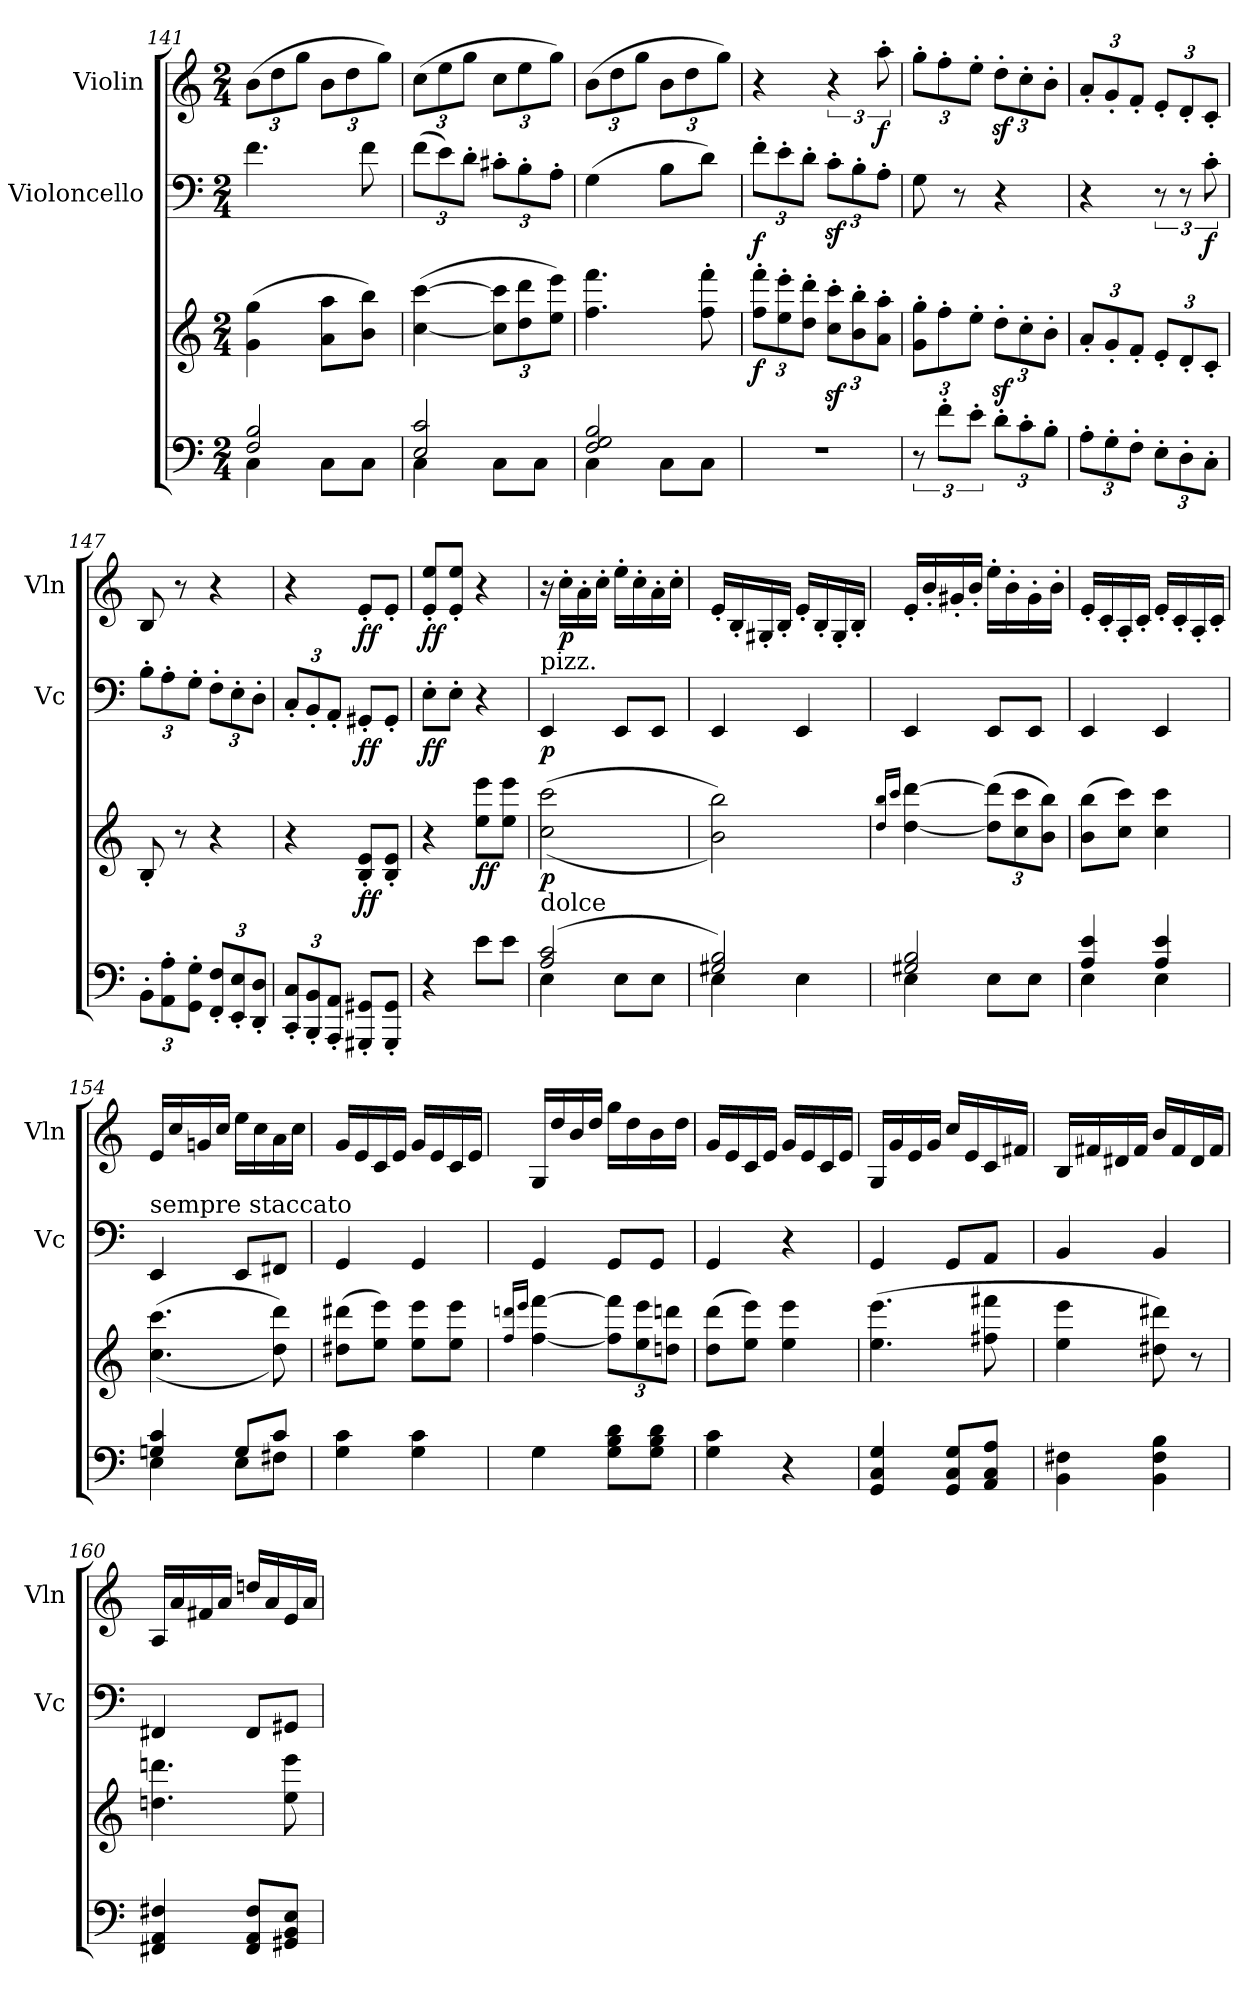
**kern	**kern	**dynam	**kern	**dynam	**kern	**dynam
*part3	*part3	*part3	*part2	*part2	*part1	*part1
*staff4	*staff3	*staff3/4	*staff2	*staff2	*staff1	*staff1
*	*	*	*I"Violoncello	*	*I"Violin	*
*	*	*	*I'Vc	*	*I'Vln	*
*clefF4	*clefG2	*	*clefF4	*	*clefG2	*
*k[]	*k[]	*	*k[]	*	*k[]	*
*M2/4	*M2/4	*	*M2/4	*	*M2/4	*
=141	=141	=141	=141	=141	=141	=141
*^	*	*	*	*	*	*
*	*	*	*	*	*	*Xbrackettup	*
2F/ 2B/	4C\	(>4g\ 4gg\	.	4.f\	.	(>12b\L	.
.	.	.	.	.	.	12dd\	.
.	.	.	.	.	.	12gg\J	.
.	8C\L	8a\ 8aa\L	.	.	.	12b\L	.
.	.	.	.	.	.	12dd\	.
.	8C\J	8b\ 8bb\J)	.	8f\	.	.	.
.	.	.	.	.	.	12gg\J)	.
=142	=142	=142	=142	=142	=142	=142	=142
*	*	*	*	*Xbrackettup	*	*	*
2E/ 2c/	4C\	(>[4cc\ [4ccc\	.	(>12f\L	.	(>12cc\L	.
.	.	.	.	12e\)	.	12ee\	.
.	.	.	.	12d'\J	.	12gg\J	.
*	*	*Xbrackettup	*	*	*	*	*
.	8C\L	12cc]\ 12ccc]\L	.	12c#X'\L	.	12cc\L	.
.	.	12dd\ 12ddd\	.	12B'\	.	12ee\	.
.	8C\J	.	.	.	.	.	.
.	.	12ee\ 12eee\J)	.	12A'\J	.	12gg\J)	.
=143	=143	=143	=143	=143	=143	=143	=143
!	!	!	!LO:DY:b	!	!LO:DY:b	!	!LO:DY:b
2F/ 2G/ 2B/	4C\	4.ff\ 4.fff\	cresc.	(>4G\	cresc.	(>12b\L	cresc.
.	.	.	.	.	.	12dd\	.
.	.	.	.	.	.	12gg\J	.
.	8C\L	.	.	8B\L	.	12b\L	.
.	.	.	.	.	.	12dd\	.
.	8C\J	8ff'\ 8fff'\	.	8d\J)	.	.	.
.	.	.	.	.	.	12gg\J)	.
*v	*v	*	*	*	*	*	*
=144	=144	=144	=144	=144	=144	=144
!	!	!LO:DY:b	!	!LO:DY:b	!	!
2r	12ff'\ 12fff'\L	f	12f'\L	f	4r	.
.	12ee'\ 12eee'\	.	12e'\	.	.	.
.	12dd'\ 12ddd'\J	.	12d'\J	.	.	.
*	*	*	*	*	*brackettup	*
.	12ccz<'\ 12cccz<'\L	.	12cz<'\L	.	6r	.
.	12b'\ 12bb'\	.	12B'\	.	.	.
!	!	!	!	!	!	!LO:DY:b
.	12a'\ 12aa'\J	.	12A'\J	.	12aa'\	f
=145	=145	=145	=145	=145	=145	=145
*	*	*	*	*	*Xbrackettup	*
12r	12g'\ 12gg'\L	.	8G\	.	12gg'\L	.
12f'\L	12ff'\	.	.	.	12ff'\	.
.	.	.	8r	.	.	.
12e'\J	12ee'\J	.	.	.	12ee'\J	.
*Xbrackettup	*	*	*	*	*	*
12d'\L	12ddz<'\L	.	4r	.	12ddz<'\L	.
12c'\	12cc'\	.	.	.	12cc'\	.
12B'\J	12b'\J	.	.	.	12b'\J	.
=146	=146	=146	=146	=146	=146	=146
12A'\L	12a'/L	.	4r	.	12a'/L	.
12G'\	12g'/	.	.	.	12g'/	.
12F'\J	12f'/J	.	.	.	12f'/J	.
*	*	*	*brackettup	*	*	*
12E'\L	12e'/L	.	12r	.	12e'/L	.
12D'\	12d'/	.	12r	.	12d'/	.
!	!	!	!	!LO:DY:b	!	!
12C'\J	12c'/J	.	12c'\	f	12c'/J	.
=147	=147	=147	=147	=147	=147	=147
*	*	*	*Xbrackettup	*	*	*
12BB'\L	8B'/	.	12B'\L	.	8B/	.
12AA'\ 12A'\	.	.	12A'\	.	.	.
.	8r	.	.	.	8r	.
12GG'\ 12G'\J	.	.	12G'\J	.	.	.
12FF'/ 12F'/L	4r	.	12F'\L	.	4r	.
12EE'/ 12E'/	.	.	12E'\	.	.	.
12DD'/ 12D'/J	.	.	12D'\J	.	.	.
=148	=148	=148	=148	=148	=148	=148
12CC'/ 12C'/L	4r	.	12C'/L	.	4r	.
12BBB'/ 12BB'/	.	.	12BB'/	.	.	.
12AAA'/ 12AA'/J	.	.	12AA'/J	.	.	.
!	!	!LO:DY:b	!	!LO:DY:b	!	!LO:DY:b
8GGG#X'/ 8GG#X'/L	8B'/ 8e'/L	ff	8GG#X'/L	ff	8e'/L	ff
8GGG#'/ 8GG#'/J	8B'/ 8e'/J	.	8GG#'/J	.	8e'/J	.
=149	=149	=149	=149	=149	=149	=149
!	!	!	!	!LO:DY:b	!	!LO:DY:b
4r	4r	.	8E'\L	ff	8e'/ 8ee'/L	ff
.	.	.	8E'\J	.	8e'/ 8ee'/J	.
!	!	!LO:DY:b	!	!	!	!
8e\L	8ee\ 8eee\L	ff	4r	.	4r	.
8e\J	8ee\ 8eee\J	.	.	.	.	.
=150	=150	=150	=150	=150	=150	=150
*^	*	*	*	*	*	*
!	!	!	!	!LO:TX:a:t=pizz.	!	!	!
!LO:TX:a:t=dolce	!	!	!	!	!	!	!
!	!	!	!LO:DY:b	!	!LO:DY:b	!	!
(>2A/ 2c/	4E\	(>(<2cc\ 2ccc\	p	4EE/	p	16r	.
!	!	!	!	!	!	!	!LO:DY:b
.	.	.	.	.	.	16cc'\LL	p
.	.	.	.	.	.	16a'\	.
.	.	.	.	.	.	16cc'\JJ	.
.	8E\L	.	.	8EE/L	.	16ee'\LL	.
.	.	.	.	.	.	16cc'\	.
.	8E\J	.	.	8EE/J	.	16a'\	.
.	.	.	.	.	.	16cc'\JJ	.
=151	=151	=151	=151	=151	=151	=151	=151
2G#X/ 2B/)	4E\	2b\ 2bb\))	.	4EE/	.	16e'/LL	.
.	.	.	.	.	.	16B'/	.
.	.	.	.	.	.	16G#X'/	.
.	.	.	.	.	.	16B'/JJ	.
.	4E\	.	.	4EE/	.	16e'/LL	.
.	.	.	.	.	.	16B'/	.
.	.	.	.	.	.	16G#'/	.
.	.	.	.	.	.	16B'/JJ	.
=152	=152	=152	=152	=152	=152	=152	=152
.	.	16qqdd/ 16qqbb/LL	.	.	.	.	.
.	.	16qqccc/JJ	.	.	.	.	.
2G#X/ 2B/	4E\	[4dd\ [4ddd\	.	4EE/	.	16e'/LL	.
.	.	.	.	.	.	16b'/	.
.	.	.	.	.	.	16g#X'/	.
.	.	.	.	.	.	16b'/JJ	.
.	8E\L	(>12dd]\ 12ddd]\L	.	8EE/L	.	16ee'\LL	.
.	.	.	.	.	.	16b'\	.
.	.	12cc\ 12ccc\	.	.	.	.	.
.	8E\J	.	.	8EE/J	.	16g#'\	.
.	.	12b\ 12bb\J)	.	.	.	.	.
.	.	.	.	.	.	16b'\JJ	.
=153	=153	=153	=153	=153	=153	=153	=153
4A/ 4e/	4E\	(>8b\ 8bb\L	.	4EE/	.	16e'/LL	.
.	.	.	.	.	.	16c'/	.
.	.	8cc\ 8ccc\J)	.	.	.	16A'/	.
.	.	.	.	.	.	16c'/JJ	.
4A/ 4e/	4E\	4cc\ 4ccc\	.	4EE/	.	16e'/LL	.
.	.	.	.	.	.	16c'/	.
.	.	.	.	.	.	16A'/	.
.	.	.	.	.	.	16c'/JJ	.
=154	=154	=154	=154	=154	=154	=154	=154
!	!	!	!	!LO:TX:a:t=sempre staccato	!	!	!
4Gn/ 4c/	4E\	(>(<4.cc\ 4.ccc\	.	4EE/	.	16e/LL	.
.	.	.	.	.	.	16cc/	.
.	.	.	.	.	.	16gn/	.
.	.	.	.	.	.	16cc/JJ	.
8G/L	8E\L	.	.	8EE/L	.	16ee\LL	.
.	.	.	.	.	.	16cc\	.
8c/J	8F#X\J	8dd\ 8ddd\))	.	8FF#X/J	.	16a\	.
.	.	.	.	.	.	16cc\JJ	.
*v	*v	*	*	*	*	*	*
=155	=155	=155	=155	=155	=155	=155
4G\ 4c\	(>8dd#X\ 8ddd#X\L	.	4GG/	.	16g/LL	.
.	.	.	.	.	16e/	.
.	8ee\ 8eee\J)	.	.	.	16c/	.
.	.	.	.	.	16e/JJ	.
4G\ 4c\	8ee\ 8eee\L	.	4GG/	.	16g/LL	.
.	.	.	.	.	16e/	.
.	8ee\ 8eee\J	.	.	.	16c/	.
.	.	.	.	.	16e/JJ	.
=156	=156	=156	=156	=156	=156	=156
.	16qqff/ 16qqdddn/LL	.	.	.	.	.
.	16qqeee/JJ	.	.	.	.	.
4G\	[4ff\ [4fff\	.	4GG/	.	16G/LL	.
.	.	.	.	.	16dd/	.
.	.	.	.	.	16b/	.
.	.	.	.	.	16dd/JJ	.
8G\ 8B\ 8d\L	12ff]\ 12fff]\L	.	8GG/L	.	16gg\LL	.
.	.	.	.	.	16dd\	.
.	12ee\ 12eee\	.	.	.	.	.
8G\ 8B\ 8d\J	.	.	8GG/J	.	16b\	.
.	12ddn\ 12dddn\J	.	.	.	.	.
.	.	.	.	.	16dd\JJ	.
=157	=157	=157	=157	=157	=157	=157
4G\ 4c\	(>8dd\ 8ddd\L	.	4GG/	.	16g/LL	.
.	.	.	.	.	16e/	.
.	8ee\ 8eee\J)	.	.	.	16c/	.
.	.	.	.	.	16e/JJ	.
4r	4ee\ 4eee\	.	4r	.	16g/LL	.
.	.	.	.	.	16e/	.
.	.	.	.	.	16c/	.
.	.	.	.	.	16e/JJ	.
=158	=158	=158	=158	=158	=158	=158
4GG/ 4C/ 4G/	(>4.ee\ 4.eee\	.	4GG/	.	16G/LL	.
.	.	.	.	.	16g/	.
.	.	.	.	.	16e/	.
.	.	.	.	.	16g/JJ	.
8GG/ 8C/ 8G/L	.	.	8GG/L	.	16cc/LL	.
.	.	.	.	.	16e/	.
8AA/ 8C/ 8A/J	8ff#X\ 8fff#X\	.	8AA/J	.	16c/	.
.	.	.	.	.	16f#X/JJ	.
=159	=159	=159	=159	=159	=159	=159
4BB\ 4F#X\	4ee\ 4eee\	.	4BB/	.	16B/LL	.
.	.	.	.	.	16f#X/	.
.	.	.	.	.	16d#X/	.
.	.	.	.	.	16f#/JJ	.
4BB\ 4F#\ 4B\	8dd#X\ 8ddd#X\)	.	4BB/	.	16b/LL	.
.	.	.	.	.	16f#/	.
.	8r	.	.	.	16d#/	.
.	.	.	.	.	16f#/JJ	.
=160	=160	=160	=160	=160	=160	=160
4FF#X/ 4AA/ 4F#X/	4.ddn\ 4.dddn\	.	4FF#X/	.	16A/LL	.
.	.	.	.	.	16a/	.
.	.	.	.	.	16f#X/	.
.	.	.	.	.	16a/JJ	.
8FF#/ 8AA/ 8F#/L	.	.	8FF#/L	.	16ddn/LL	.
.	.	.	.	.	16a/	.
8GG#X/ 8BB/ 8E/J	8ee\ 8eee\	.	8GG#X/J	.	16e/	.
.	.	.	.	.	16a/JJ	.
=	=	=	=	=	=	=
*-	*-	*-	*-	*-	*-	*-
